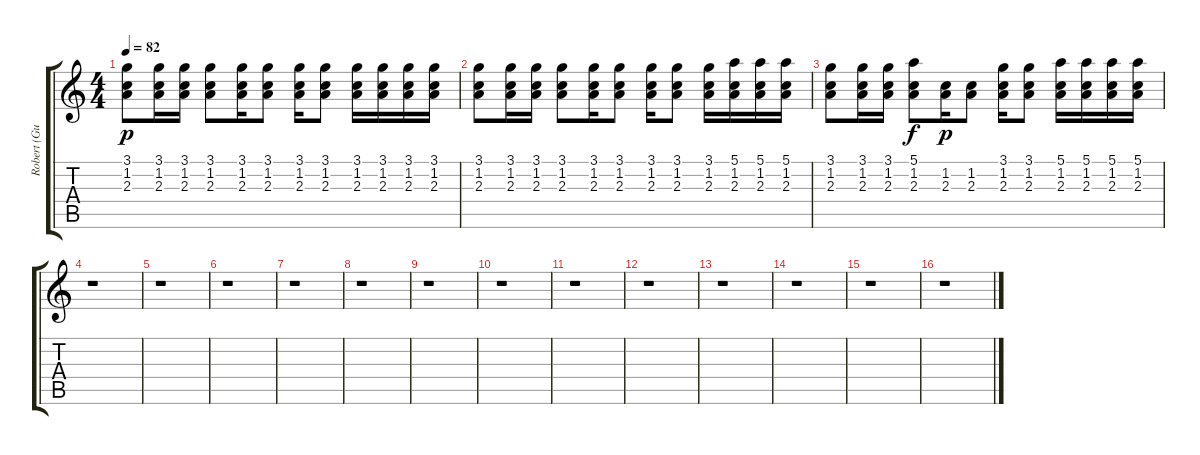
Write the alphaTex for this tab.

\track ("Robert (Guitar 2)" "Robert (Gu") {instrument acousticguitarnylon}
\staff {score tabs}
\tuning (E4 B3 G3 D3 A2 E2) {hide}
\ts (4 4)
\tempo 82
\clef g2
\ks c
(3.1 1.2 2.3).8{dy p} (3.1 1.2 2.3).16 (3.1 1.2 2.3).16 (3.1 1.2 2.3).8 (3.1 1.2 2.3).16 (3.1 1.2 2.3).8 (3.1 1.2 2.3).16 (3.1 1.2 2.3).8 (3.1 1.2 2.3).16 (3.1 1.2 2.3).16 (3.1 1.2 2.3).16 (3.1 1.2 2.3).16 |
(3.1 1.2 2.3).8 (3.1 1.2 2.3).16 (3.1 1.2 2.3).16 (3.1 1.2 2.3).8 (3.1 1.2 2.3).16 (3.1 1.2 2.3).8 (3.1 1.2 2.3).16 (3.1 1.2 2.3).8 (3.1 1.2 2.3).16 (5.1 1.2 2.3).16 (5.1 1.2 2.3).16 (5.1 1.2 2.3).16 |
(3.1 1.2 2.3).8 (3.1 1.2 2.3).16 (3.1 1.2 2.3).16 (5.1 1.2 2.3).8{dy f} (1.2 2.3).16{dy p} (1.2 2.3).8 (3.1 1.2 2.3).16 (3.1 1.2 2.3).8 (5.1 1.2 2.3).16 (5.1 1.2 2.3).16 (5.1 1.2 2.3).16 (5.1 1.2 2.3).16 |
r.1 |
r.1 |
r.1 |
r.1 |
r.1 |
r.1 |
r.1 |
r.1 |
r.1 |
r.1 |
r.1 |
r.1 |
r.1
